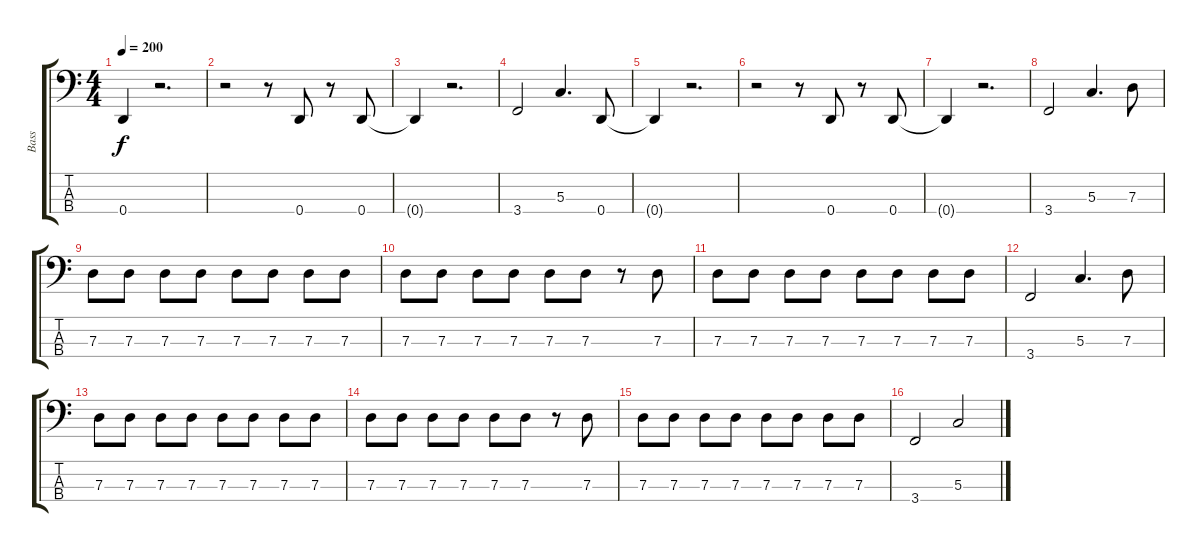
\track ("Bass" "Bass") {instrument electricbassfinger}
\staff {score tabs}
\tuning (F2 C2 G1 D1) {hide}
\ts (4 4)
\tempo 200
\clef f4
\ks c
0.4.4{dy f} r.2{d} |
r.2 r.8 0.4.8 r.8 0.4.8 |
0.4{t}.4 r.2{d} |
3.4.2 5.3.4{d} 0.4.8 |
0.4{t}.4 r.2{d} |
r.2 r.8 0.4.8 r.8 0.4.8 |
0.4{t}.4 r.2{d} |
3.4.2 5.3.4{d} 7.3.8 |
7.3.8 7.3.8 7.3.8 7.3.8 7.3.8 7.3.8 7.3.8 7.3.8 |
7.3.8 7.3.8 7.3.8 7.3.8 7.3.8 7.3.8 r.8 7.3.8 |
7.3.8 7.3.8 7.3.8 7.3.8 7.3.8 7.3.8 7.3.8 7.3.8 |
3.4.2 5.3.4{d} 7.3.8 |
7.3.8 7.3.8 7.3.8 7.3.8 7.3.8 7.3.8 7.3.8 7.3.8 |
7.3.8 7.3.8 7.3.8 7.3.8 7.3.8 7.3.8 r.8 7.3.8 |
7.3.8 7.3.8 7.3.8 7.3.8 7.3.8 7.3.8 7.3.8 7.3.8 |
3.4.2 5.3.2
